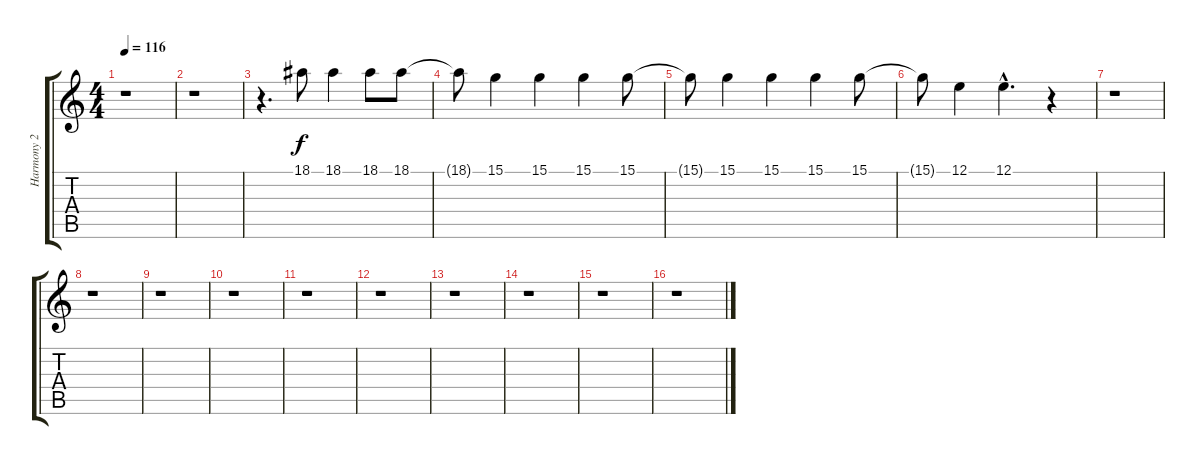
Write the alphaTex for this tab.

\track ("Harmony 2 - Paul" "Harmony 2 ") {instrument piccolo}
\staff {score tabs}
\tuning (E4 B3 G3 D3 A2 E2) {hide}
\ts (4 4)
\tempo 116
\clef g2
\ks c
r.1{dy f} |
r.1 |
r.4{d} 18.1.8 18.1.4 18.1.8 18.1.8 |
18.1{t}.8 15.1.4 15.1.4 15.1.4 15.1.8 |
15.1{t}.8 15.1.4 15.1.4 15.1.4 15.1.8 |
15.1{t}.8 12.1.4 12.1{hac}.4{d} r.4 |
r.1 |
r.1 |
r.1 |
r.1 |
r.1 |
r.1 |
r.1 |
r.1 |
r.1 |
r.1
